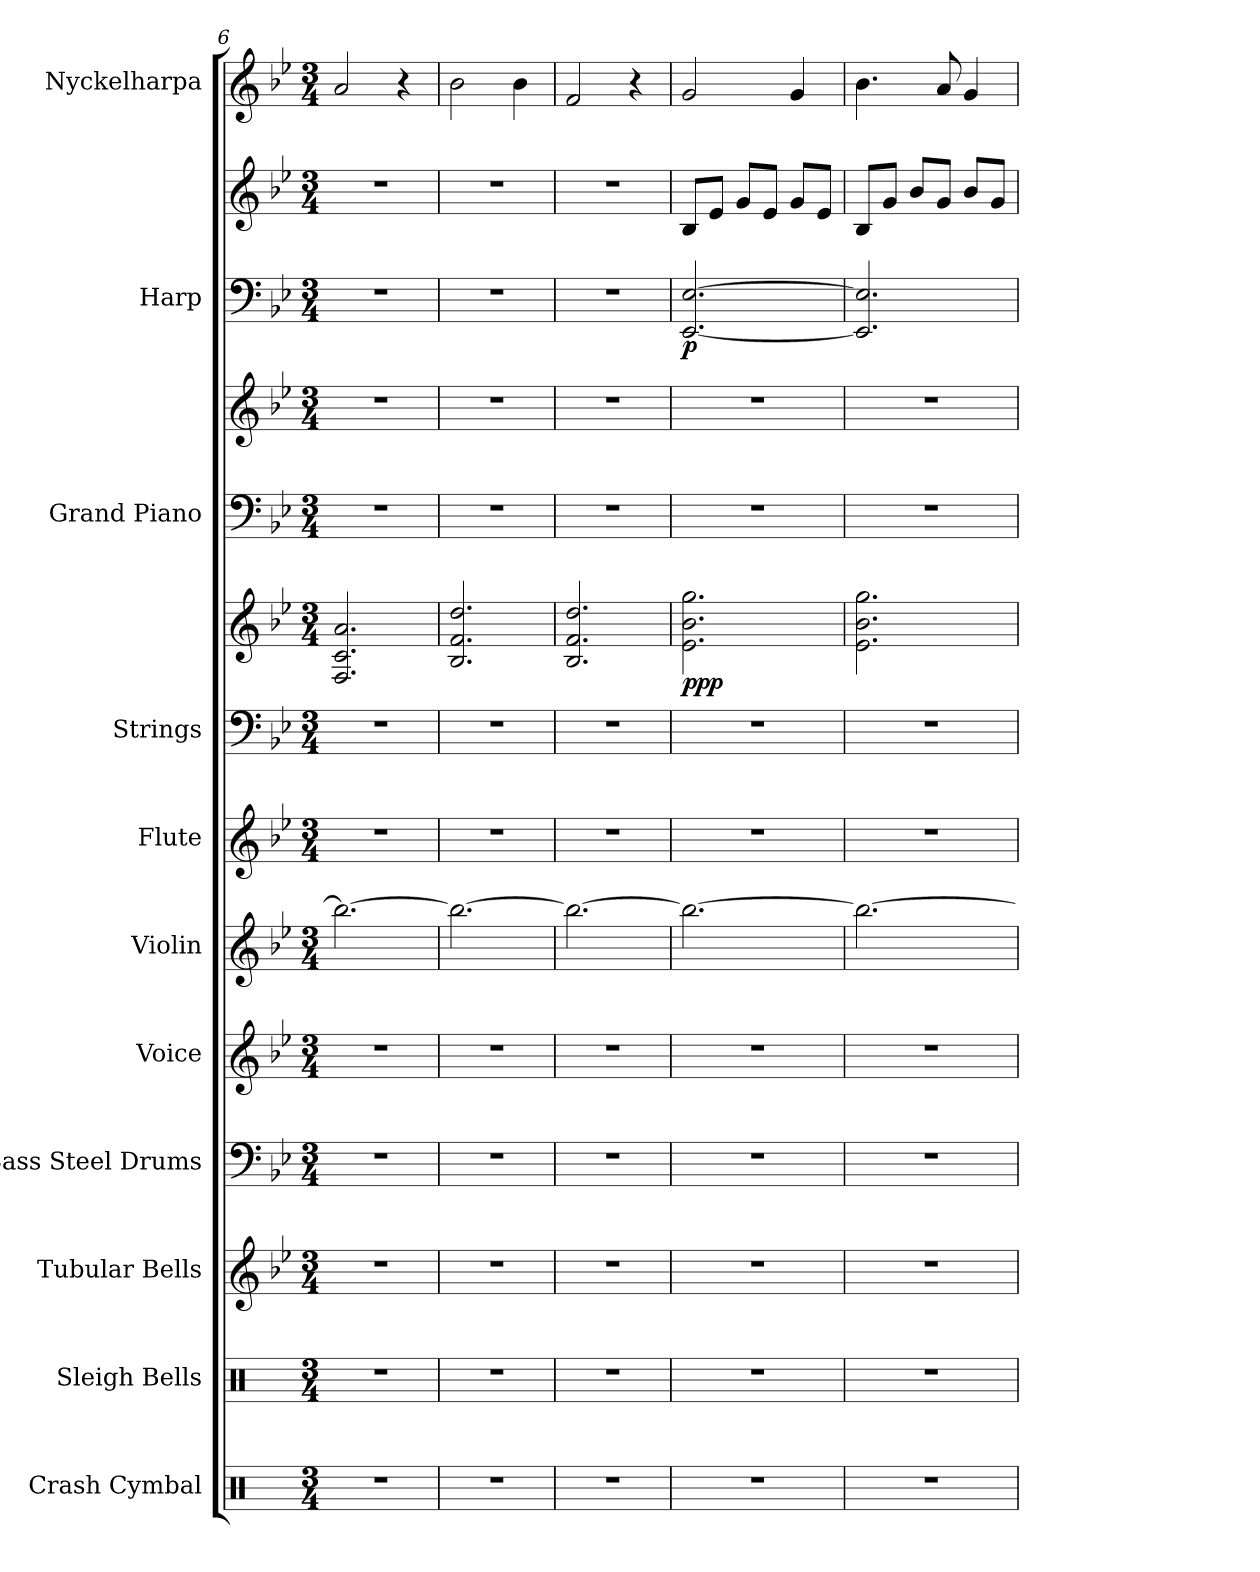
**kern	**kern	**kern	**kern	**kern	**kern	**kern	**kern	**kern	**dynam	**kern	**kern	**kern	**kern	**dynam	**kern
*part11	*part10	*part9	*part8	*part7	*part6	*part5	*part4	*part4	*part4	*part3	*part3	*part2	*part2	*part2	*part1
*staff14	*staff13	*staff12	*staff11	*staff10	*staff9	*staff8	*staff7	*staff6	*staff6/7	*staff5	*staff4	*staff3	*staff2	*staff2/3	*staff1
*I"Crash Cymbal	*I"Sleigh Bells	*I"Tubular Bells	*I"Bass Steel Drums	*I"Voice	*I"Violin	*I"Flute	*I"Strings	*	*	*I"Grand Piano	*	*I"Harp	*	*	*I"Nyckelharpa
*I'Cr. Cym.	*I'Sle. Be.	*I'T.B.	*I'B. St. Dr.	*I'Vo.	*I'Vln.	*I'Fl.	*I'St.	*	*	*I'Pno.	*	*I'Hrp.	*	*	*I'Nyh.
*clefX	*clefX	*clefG2	*clefF4	*clefG2	*clefG2	*clefG2	*clefF4	*clefG2	*	*clefF4	*clefG2	*clefF4	*clefG2	*	*clefG2
*k[]	*k[]	*k[b-e-]	*k[b-e-]	*k[b-e-]	*k[b-e-]	*k[b-e-]	*k[b-e-]	*k[b-e-]	*	*k[b-e-]	*k[b-e-]	*k[b-e-]	*k[b-e-]	*	*k[b-e-]
*M3/4	*M3/4	*M3/4	*M3/4	*M3/4	*M3/4	*M3/4	*M3/4	*M3/4	*	*M3/4	*M3/4	*M3/4	*M3/4	*	*M3/4
=6	=6	=6	=6	=6	=6	=6	=6	=6	=6	=6	=6	=6	=6	=6	=6
2.r	2.r	2.r	2.r	2.r	2.bb-\_	2.r	2.r	2.F/ 2.c/ 2.a/	.	2.r	2.r	2.r	2.r	.	2a/
.	.	.	.	.	.	.	.	.	.	.	.	.	.	.	4r
=7	=7	=7	=7	=7	=7	=7	=7	=7	=7	=7	=7	=7	=7	=7	=7
2.r	2.r	2.r	2.r	2.r	2.bb-\_	2.r	2.r	2.B-/ 2.f/ 2.dd/	.	2.r	2.r	2.r	2.r	.	2b-\
.	.	.	.	.	.	.	.	.	.	.	.	.	.	.	4b-\
=8	=8	=8	=8	=8	=8	=8	=8	=8	=8	=8	=8	=8	=8	=8	=8
2.r	2.r	2.r	2.r	2.r	2.bb-\_	2.r	2.r	2.B-/ 2.f/ 2.dd/	.	2.r	2.r	2.r	2.r	.	2f/
.	.	.	.	.	.	.	.	.	.	.	.	.	.	.	4r
=9	=9	=9	=9	=9	=9	=9	=9	=9	=9	=9	=9	=9	=9	=9	=9
!	!	!	!	!	!	!	!	!	!LO:DY:b	!	!	!	!	!LO:DY:b=2	!
2.r	2.r	2.r	2.r	2.r	2.bb-\_	2.r	2.r	2.e-\ 2.b-\ 2.gg\	ppp	2.r	2.r	[2.EE-/ [2.E-/	8B-/L	p	2g/
.	.	.	.	.	.	.	.	.	.	.	.	.	8e-/J	.	.
.	.	.	.	.	.	.	.	.	.	.	.	.	8g/L	.	.
.	.	.	.	.	.	.	.	.	.	.	.	.	8e-/J	.	.
.	.	.	.	.	.	.	.	.	.	.	.	.	8g/L	.	4g/
.	.	.	.	.	.	.	.	.	.	.	.	.	8e-/J	.	.
!!LO:PB:g=z
=10	=10	=10	=10	=10	=10	=10	=10	=10	=10	=10	=10	=10	=10	=10	=10
2.r	2.r	2.r	2.r	2.r	2.bb-\_	2.r	2.r	2.e-\ 2.b-\ 2.gg\	.	2.r	2.r	2.EE-/] 2.E-/]	8B-/L	.	4.b-\
.	.	.	.	.	.	.	.	.	.	.	.	.	8g/J	.	.
.	.	.	.	.	.	.	.	.	.	.	.	.	8b-/L	.	.
.	.	.	.	.	.	.	.	.	.	.	.	.	8g/J	.	8a/
.	.	.	.	.	.	.	.	.	.	.	.	.	8b-/L	.	4g/
.	.	.	.	.	.	.	.	.	.	.	.	.	8g/J	.	.
=	=	=	=	=	=	=	=	=	=	=	=	=	=	=	=
*-	*-	*-	*-	*-	*-	*-	*-	*-	*-	*-	*-	*-	*-	*-	*-
